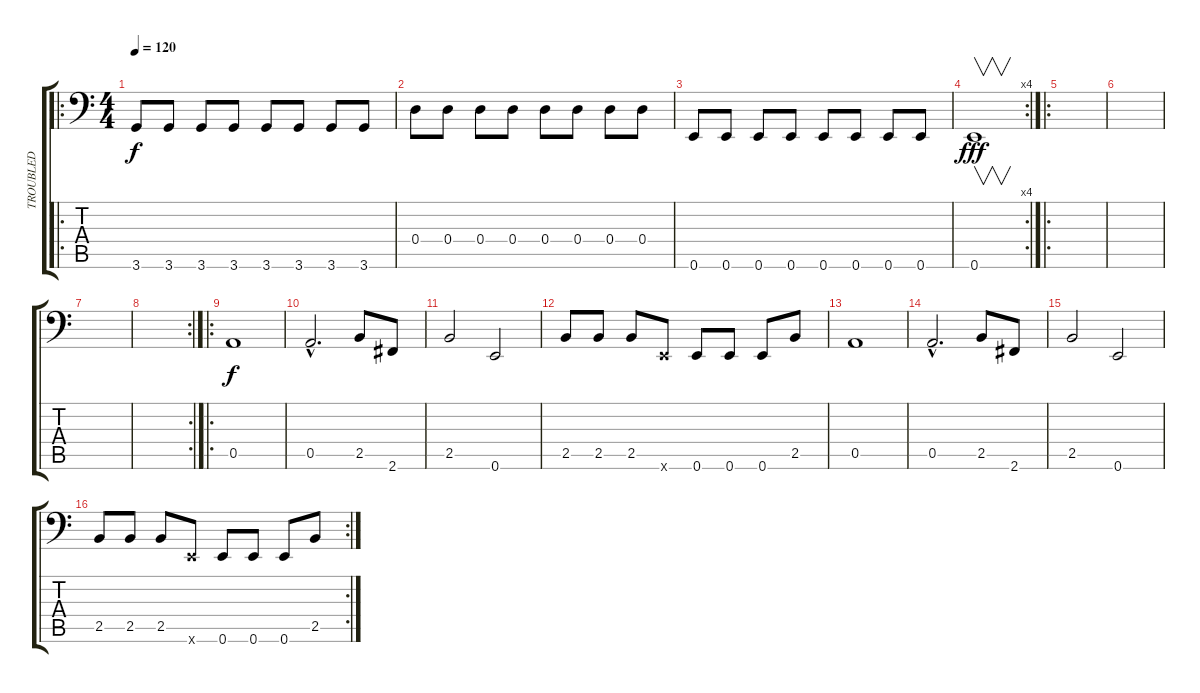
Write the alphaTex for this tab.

\track ("TROUBLED" "TROUBLED") {instrument electricbassfinger}
\staff {score tabs}
\tuning (E3 B2 G2 D2 A1 E1) {hide}
\ro
\ts (4 4)
\tempo 120
\clef f4
\ks c
3.6.8{dy f} 3.6.8 3.6.8 3.6.8 3.6.8 3.6.8 3.6.8 3.6.8 |
0.4.8 0.4.8 0.4.8 0.4.8 0.4.8 0.4.8 0.4.8 0.4.8 |
0.6.8 0.6.8 0.6.8 0.6.8 0.6.8 0.6.8 0.6.8 0.6.8 |
\rc 4
0.6.1{v dy fff} |
\ro
|
|
|
\rc 2
|
\ro
0.5.1{dy f} |
0.5{hac}.2{d} 2.5.8 2.6.8 |
2.5.2 0.6.2 |
2.5.8 2.5.8 2.5.8 0.6{x}.8 0.6.8 0.6.8 0.6.8 2.5.8 |
0.5.1 |
0.5{hac}.2{d} 2.5.8 2.6.8 |
2.5.2 0.6.2 |
\rc 2
2.5.8 2.5.8 2.5.8 0.6{x}.8 0.6.8 0.6.8 0.6.8 2.5.8
